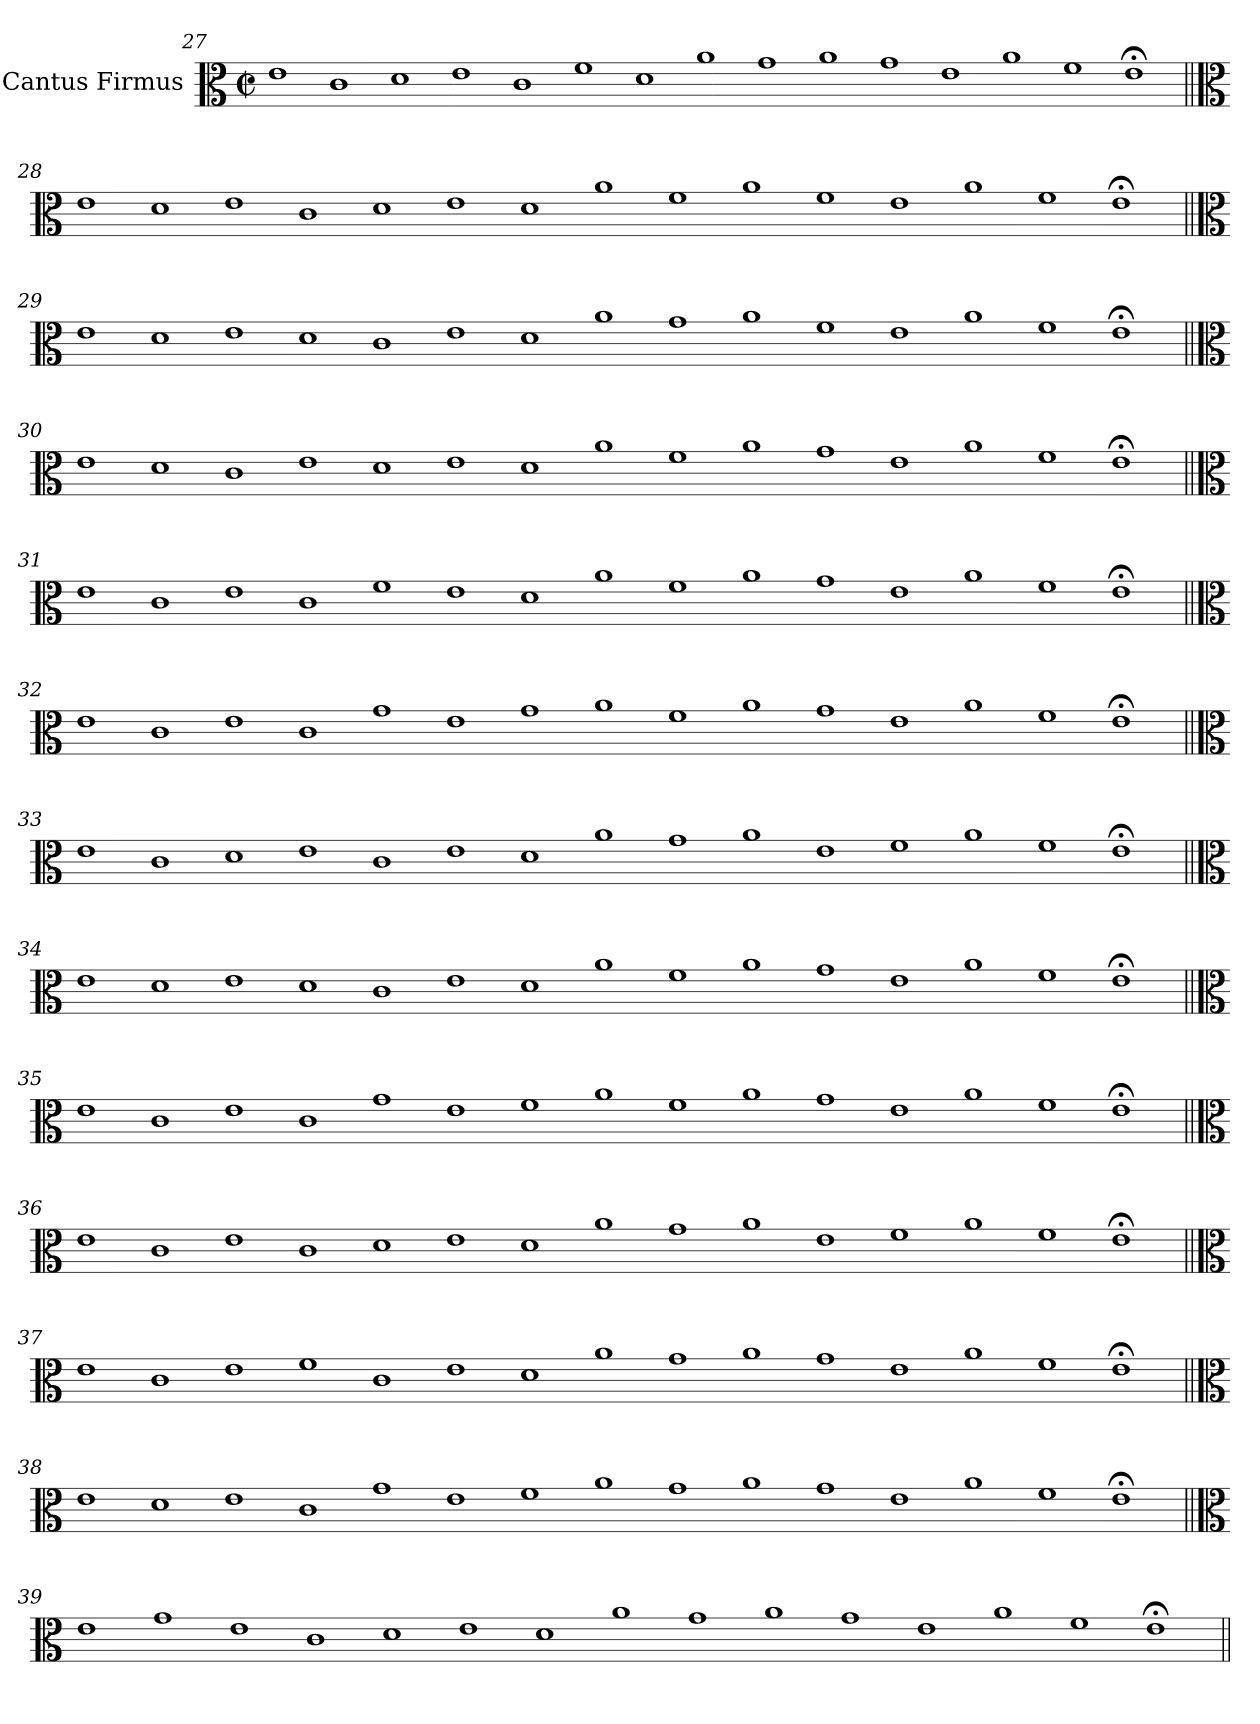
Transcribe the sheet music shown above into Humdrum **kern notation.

**kern
*part1
*staff1
*I"Cantus Firmus
*I'cf
!!LO:LB:g=z
*clefC3
*k[]
*M2/2
*met(c|)
=27
1e
1c
1d
1e
1c
1f
1d
1a
1g
1a
1g
1e
1a
1f
1e;<
!!LO:LB:g=z
=28||
*clefC3
1e
1d
1e
1c
1d
1e
1d
1a
1f
1a
1f
1e
1a
1f
1e;<
!!LO:LB:g=z
=29||
*clefC3
1e
1d
1e
1d
1c
1e
1d
1a
1g
1a
1f
1e
1a
1f
1e;<
!!LO:LB:g=z
=30||
*clefC3
1e
1d
1c
1e
1d
1e
1d
1a
1f
1a
1g
1e
1a
1f
1e;<
!!LO:LB:g=z
=31||
*clefC3
1e
1c
1e
1c
1f
1e
1d
1a
1f
1a
1g
1e
1a
1f
1e;<
!!LO:LB:g=z
=32||
*clefC3
1e
1c
1e
1c
1g
1e
1g
1a
1f
1a
1g
1e
1a
1f
1e;<
!!LO:LB:g=z
=33||
*clefC3
1e
1c
1d
1e
1c
1e
1d
1a
1g
1a
1e
1f
1a
1f
1e;<
!!LO:LB:g=z
=34||
*clefC3
1e
1d
1e
1d
1c
1e
1d
1a
1f
1a
1g
1e
1a
1f
1e;<
!!LO:LB:g=z
=35||
*clefC3
1e
1c
1e
1c
1g
1e
1f
1a
1f
1a
1g
1e
1a
1f
1e;<
!!LO:LB:g=z
=36||
*clefC3
1e
1c
1e
1c
1d
1e
1d
1a
1g
1a
1e
1f
1a
1f
1e;<
!!LO:LB:g=z
=37||
*clefC3
1e
1c
1e
1f
1c
1e
1d
1a
1g
1a
1g
1e
1a
1f
1e;<
!!LO:LB:g=z
=38||
*clefC3
1e
1d
1e
1c
1g
1e
1f
1a
1g
1a
1g
1e
1a
1f
1e;<
!!LO:LB:g=z
=39||
*clefC3
1e
1g
1e
1c
1d
1e
1d
1a
1g
1a
1g
1e
1a
1f
1e;<
=||
*-
